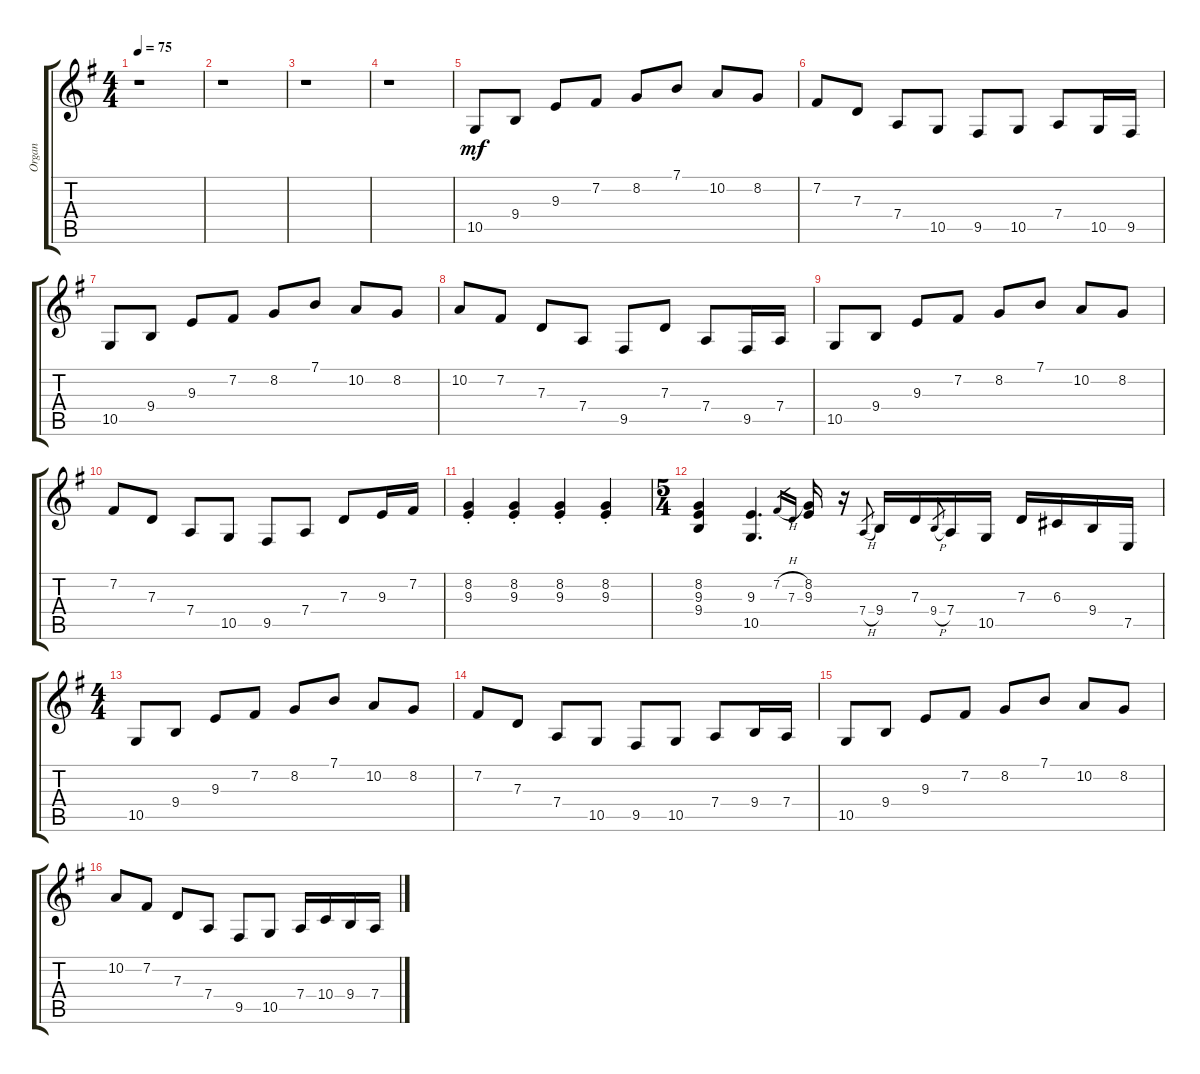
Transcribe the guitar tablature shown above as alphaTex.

\track ("Organ" "Organ") {instrument drawbarorgan}
\staff {score tabs}
\tuning (E4 B3 G3 D3 A2 E2) {hide}
\ts (4 4)
\tempo 75
\clef g2
\ks g
r.1{dy mf instrument drawbarorgan} |
r.1 |
r.1 |
r.1 |
10.5.8 9.4.8 9.3.8 7.2.8 8.2.8 7.1.8 10.2.8 8.2.8 |
7.2.8 7.3.8 7.4.8 10.5.8 9.5.8 10.5.8 7.4.8 10.5.16 9.5.16 |
10.5.8 9.4.8 9.3.8 7.2.8 8.2.8 7.1.8 10.2.8 8.2.8 |
10.2.8 7.2.8 7.3.8 7.4.8 9.5.8 7.3.8 7.4.8 9.5.16 7.4.16 |
10.5.8 9.4.8 9.3.8 7.2.8 8.2.8 7.1.8 10.2.8 8.2.8 |
7.2.8 7.3.8 7.4.8 10.5.8 9.5.8 7.4.8 7.3.8 9.3.16 7.2.16 |
(8.2{st} 9.3{st}).4 (8.2{st} 9.3{st}).4 (8.2{st} 9.3{st}).4 (8.2{st} 9.3{st}).4 |
\ts (5 4)
(8.2 9.3 9.4).4 (9.3 10.5).4{d} 7.2{h}.16{gr} 7.3.16{gr} (8.2 9.3).16 r.16 7.4{h}.8{gr} 9.4.16 7.3.16 9.4{h}.8{gr} 7.4.16 10.5.16 7.3.16 6.3.16 9.4.16 7.5.16 |
\ts (4 4)
10.5.8 9.4.8 9.3.8 7.2.8 8.2.8 7.1.8 10.2.8 8.2.8 |
7.2.8 7.3.8 7.4.8 10.5.8 9.5.8 10.5.8 7.4.8 9.4.16 7.4.16 |
10.5.8 9.4.8 9.3.8 7.2.8 8.2.8 7.1.8 10.2.8 8.2.8 |
10.2.8 7.2.8 7.3.8 7.4.8 9.5.8 10.5.8 7.4.16 10.4.16 9.4.16 7.4.16
